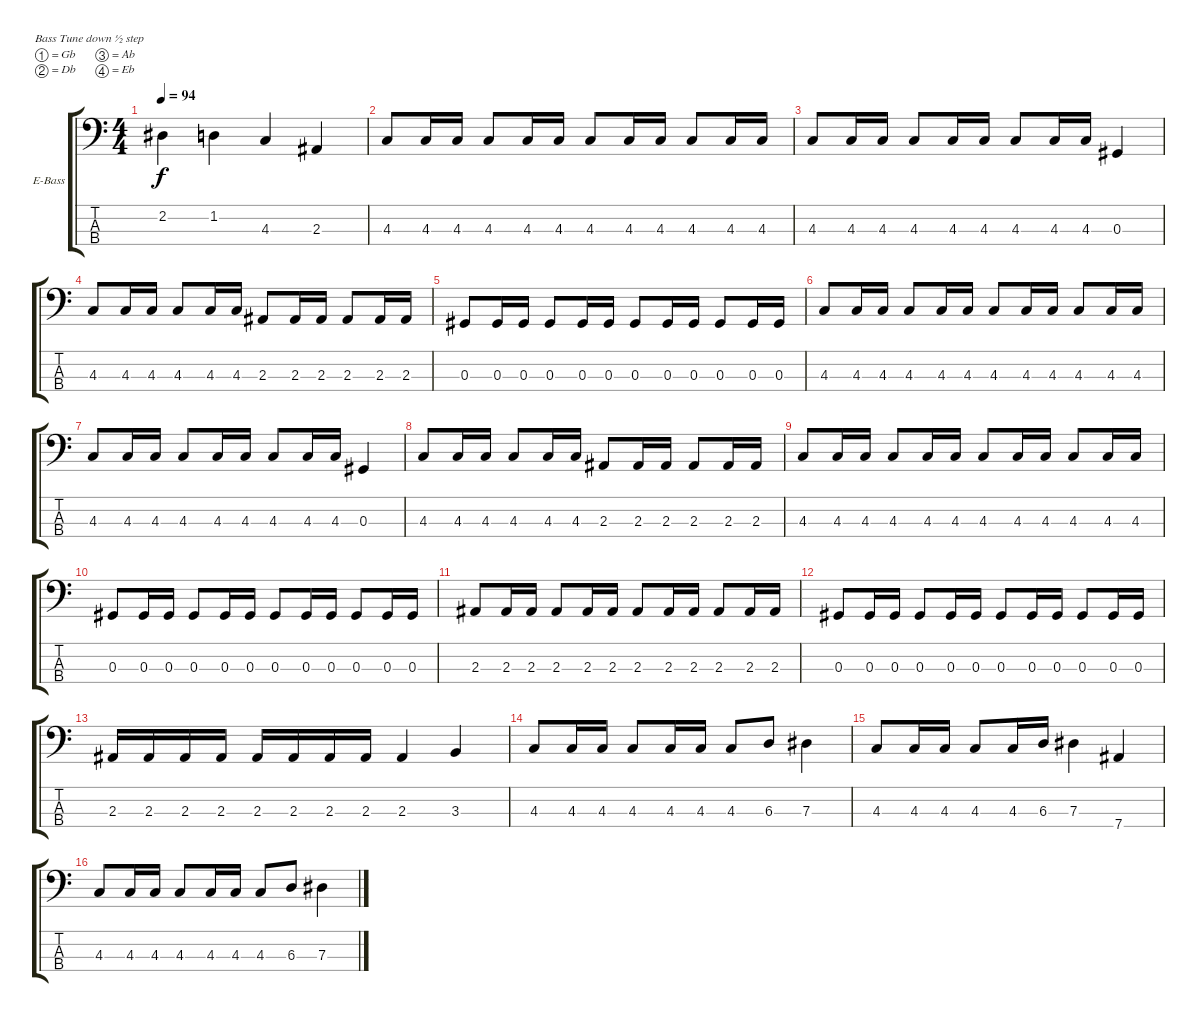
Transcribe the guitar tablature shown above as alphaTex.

\bracketExtendMode groupsimilarinstruments
\firstSystemTrackNameOrientation horizontal
\otherSystemsTrackNameOrientation horizontal
\track ("Bass" "E-Bass") {instrument electricbassfinger}
\staff {score tabs}
\tuning (Gb2 Db2 Ab1 Eb1)
\ts (4 4)
\tempo 94
\clef f4
\ks c
2.2.4{dy f} 1.2.4 4.3.4 2.3.4 |
4.3.8 4.3.16 4.3.16 4.3.8 4.3.16 4.3.16 4.3.8 4.3.16 4.3.16 4.3.8 4.3.16 4.3.16 |
4.3.8 4.3.16 4.3.16 4.3.8 4.3.16 4.3.16 4.3.8 4.3.16 4.3.16 0.3.4 |
4.3.8 4.3.16 4.3.16 4.3.8 4.3.16 4.3.16 2.3.8 2.3.16 2.3.16 2.3.8 2.3.16 2.3.16 |
0.3.8 0.3.16 0.3.16 0.3.8 0.3.16 0.3.16 0.3.8 0.3.16 0.3.16 0.3.8 0.3.16 0.3.16 |
4.3.8 4.3.16 4.3.16 4.3.8 4.3.16 4.3.16 4.3.8 4.3.16 4.3.16 4.3.8 4.3.16 4.3.16 |
4.3.8 4.3.16 4.3.16 4.3.8 4.3.16 4.3.16 4.3.8 4.3.16 4.3.16 0.3.4 |
4.3.8 4.3.16 4.3.16 4.3.8 4.3.16 4.3.16 2.3.8 2.3.16 2.3.16 2.3.8 2.3.16 2.3.16 |
4.3.8 4.3.16 4.3.16 4.3.8 4.3.16 4.3.16 4.3.8 4.3.16 4.3.16 4.3.8 4.3.16 4.3.16 |
0.3.8 0.3.16 0.3.16 0.3.8 0.3.16 0.3.16 0.3.8 0.3.16 0.3.16 0.3.8 0.3.16 0.3.16 |
2.3.8 2.3.16 2.3.16 2.3.8 2.3.16 2.3.16 2.3.8 2.3.16 2.3.16 2.3.8 2.3.16 2.3.16 |
0.3.8 0.3.16 0.3.16 0.3.8 0.3.16 0.3.16 0.3.8 0.3.16 0.3.16 0.3.8 0.3.16 0.3.16 |
2.3.16 2.3.16 2.3.16 2.3.16 2.3.16 2.3.16 2.3.16 2.3.16 2.3.4 3.3.4 |
4.3.8 4.3.16 4.3.16 4.3.8 4.3.16 4.3.16 4.3.8 6.3.8 7.3.4 |
4.3.8 4.3.16 4.3.16 4.3.8 4.3.16 6.3.16 7.3.4 7.4.4 |
4.3.8 4.3.16 4.3.16 4.3.8 4.3.16 4.3.16 4.3.8 6.3.8 7.3.4
